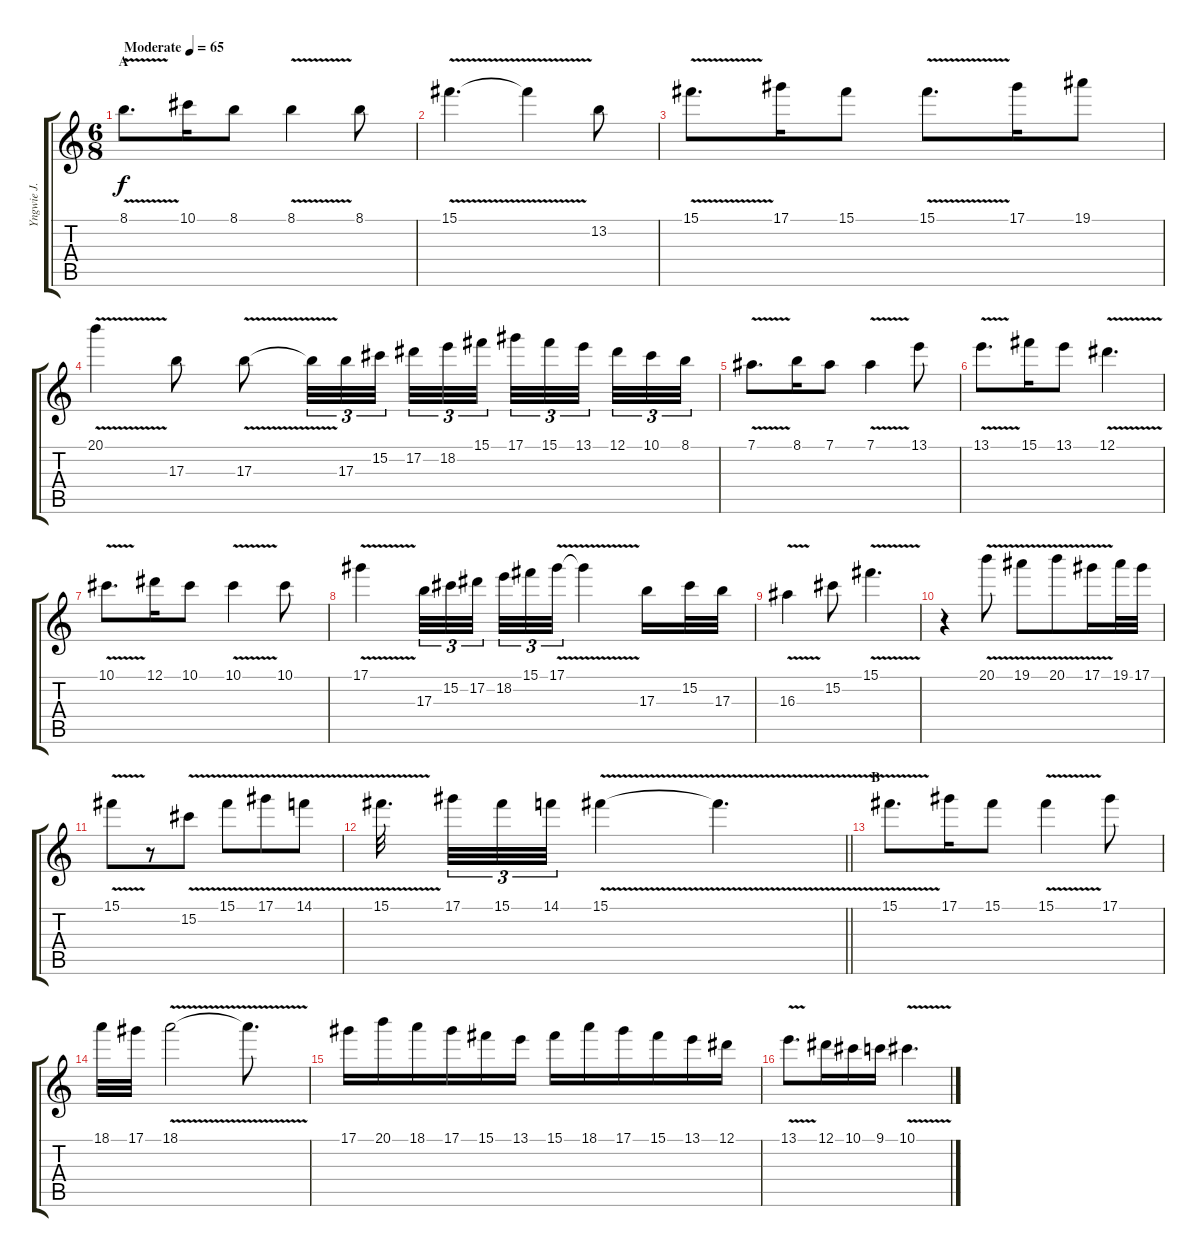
\track ("Yngwie J. Malmsteen" "Yngwie J. ") {instrument overdrivenguitar}
\staff {score tabs}
\tuning (Eb4 Bb3 Gb3 Db3 Ab2 Eb2) {hide}
\ts (6 8)
\section ("" "A")
\tempo (65 "Moderate")
\clef g2
\ks c
8.1{v}.8{d dy f instrument overdrivenguitar} 10.1.16 8.1.8 8.1{v}.4 8.1.8 |
15.1{v}.4{d} 15.1{t}.4 13.2.8 |
15.1{v}.8{d} 17.1.16 15.1.8 15.1{v}.8{d} 17.1.16 19.1.8 |
20.1{v}.4 17.3.8 17.3{v}.8 17.3{t}.32{tu (3 2)} 17.3.32{tu (3 2)} 15.2.32{tu (3 2) beam splitsecondary} 17.2.32{tu (3 2)} 18.2.32{tu (3 2)} 15.1.32{tu (3 2) beam splitsecondary} 17.1.32{tu (3 2)} 15.1.32{tu (3 2)} 13.1.32{tu (3 2) beam splitsecondary} 12.1.32{tu (3 2)} 10.1.32{tu (3 2)} 8.1.32{tu (3 2)} |
7.1{v}.8{d} 8.1.16 7.1.8 7.1{v}.4 13.1.8 |
13.1{v}.8{d} 15.1.16 13.1.8 12.1{v}.4{d} |
10.1{v}.8{d} 12.1.16 10.1.8 10.1{v}.4 10.1.8 |
17.1{v}.4 17.3.32{tu (3 2)} 15.2.32{tu (3 2)} 17.2.32{tu (3 2) beam splitsecondary} 18.2.32{tu (3 2)} 15.1.32{tu (3 2)} 17.1{v}.32{tu (3 2)} 17.1{t}.4 17.3.16 15.2.32 17.3.32 |
16.3{v}.4 15.2.8 15.1{v}.4{d} |
r.4 20.1{v}.8 19.1{v}.8 20.1{v}.8 17.1{v}.16 19.1.32 17.1.32 |
15.1{v}.8 r.8 15.2{v}.8 15.1{v}.8 17.1{v}.8 14.1{v}.8 |
\barLineRight lightlight
15.1{v}.32{d beam splitsecondary} 17.1.32{tu (3 2)} 15.1.32{tu (3 2)} 14.1.32{tu (3 2)} 15.1{v}.4 15.1{t}.4{d} |
\section ("" "B")
15.1{v}.8{d} 17.1.16 15.1.8 15.1{v}.4 17.1.8 |
18.1.32 17.1.32 18.1{v}.2 18.1{t}.8{d} |
17.1.16 20.1.16 18.1.16 17.1.16 15.1.16 13.1.16 15.1.16 18.1.16 17.1.16 15.1.16 13.1.16 12.1.16 |
13.1{v}.8{d} 12.1.16 10.1.16 9.1.16 10.1{v}.4{d}
